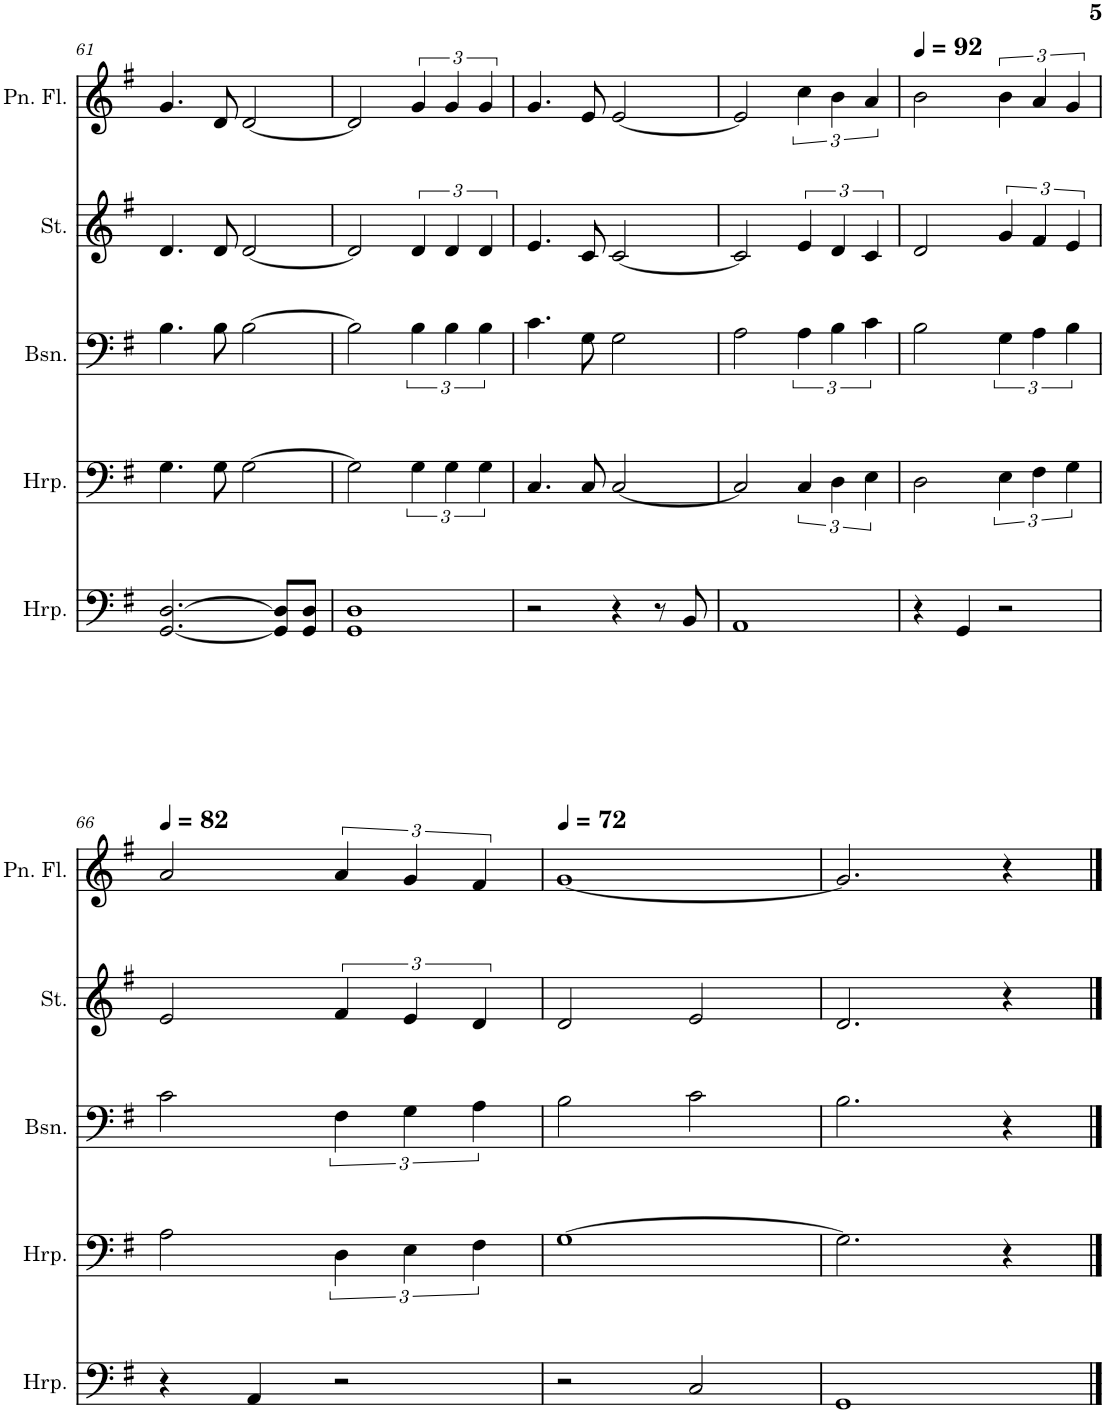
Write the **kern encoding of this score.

**kern	**kern	**kern	**kern	**kern
*part5	*part4	*part3	*part2	*part1
*staff5	*staff4	*staff3	*staff2	*staff1
*I"Harp	*I"Harp	*I"Bassoon	*I"Strings	*I"Pan Flute
*I'Hrp.	*I'Hrp.	*I'Bsn.	*I'St.	*I'Pn. Fl.
!!LO:PB:g=z
*clefF4	*clefF4	*clefF4	*clefG2	*clefG2
*k[f#]	*k[f#]	*k[f#]	*k[f#]	*k[f#]
*M4/4	*M4/4	*M4/4	*M4/4	*M4/4
=61	=61	=61	=61	=61
[2.GG/ [2.D/	4.G\	4.B\	4.d/	4.g/
.	8G\	8B\	8d/	8d/
.	[2G\	[2B\	[2d/	[2d/
8GG/] 8D/]L	.	.	.	.
8GG/ 8D/J	.	.	.	.
=62	=62	=62	=62	=62
1GG 1D	2G\]	2B\]	2d/]	2d/]
.	6G\	6B\	6d/	6g/
.	6G\	6B\	6d/	6g/
.	6G\	6B\	6d/	6g/
=63	=63	=63	=63	=63
2r	4.C/	4.c\	4.e/	4.g/
.	8C/	8G\	8c/	8e/
4r	[2C/	2G\	[2c/	[2e/
8r	.	.	.	.
8BB/	.	.	.	.
=64	=64	=64	=64	=64
1AA	2C/]	2A\	2c/]	2e/]
.	6C/	6A\	6e/	6cc\
.	6D\	6B\	6d/	6b\
.	6E\	6c\	6c/	6a/
=65	=65	=65	=65	=65
*	*	*	*	*MM92
4r	2D\	2B\	2d/	2b\
4GG/	.	.	.	.
2r	6E\	6G\	6g/	6b\
.	6F#\	6A\	6f#/	6a/
.	6G\	6B\	6e/	6g/
!!LO:LB:g=z
=66	=66	=66	=66	=66
*	*	*	*	*MM82
4r	2A\	2c\	2e/	2a/
4AA/	.	.	.	.
2r	6D\	6F#\	6f#/	6a/
.	6E\	6G\	6e/	6g/
.	6F#\	6A\	6d/	6f#/
=67	=67	=67	=67	=67
*	*	*	*	*MM72
2r	[1G	2B\	2d/	[1g
2C/	.	2c\	2e/	.
=68	=68	=68	=68	=68
1GG	2.G\]	2.B\	2.d/	2.g/]
.	4r	4r	4r	4r
==	==	==	==	==
*-	*-	*-	*-	*-
